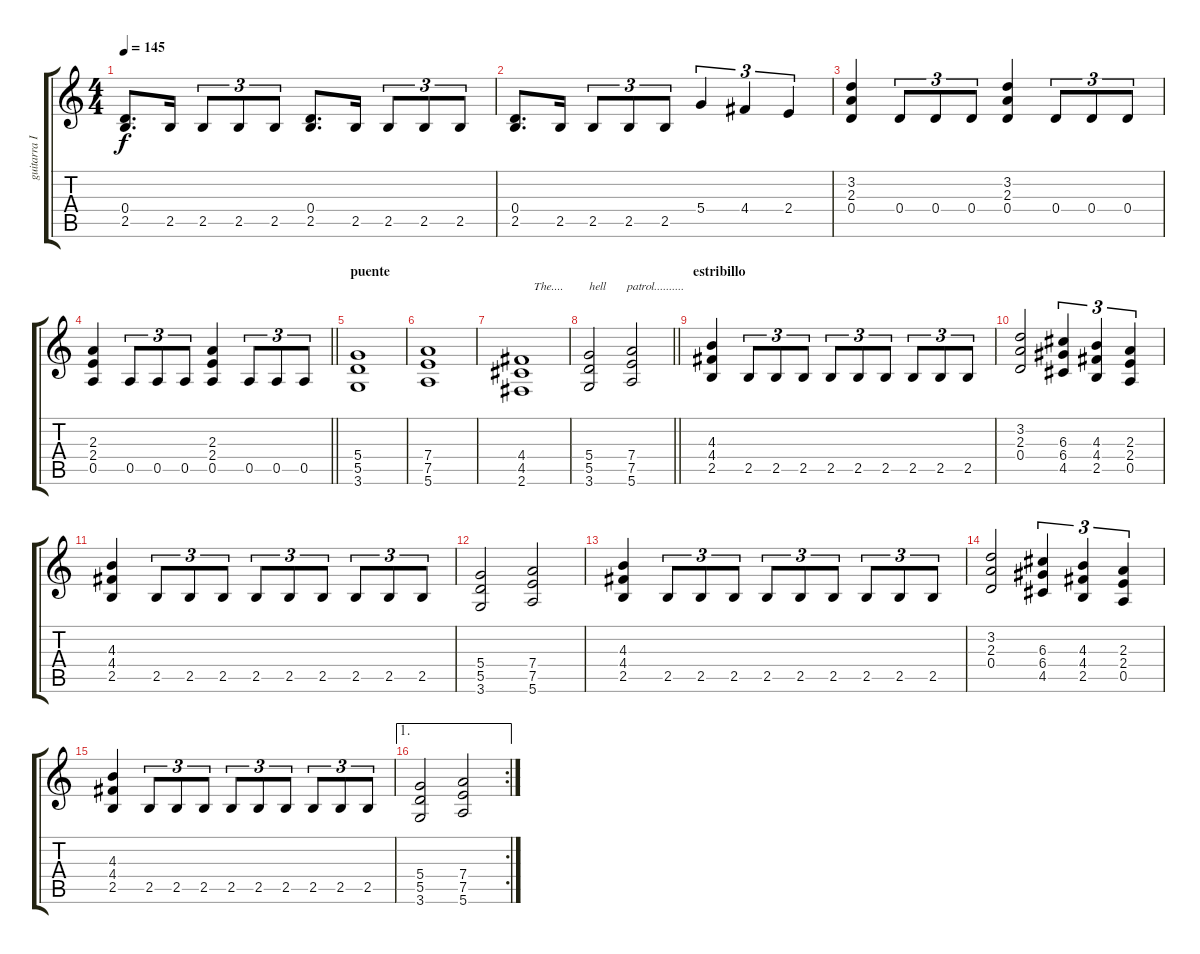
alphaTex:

\track ("guitarra I" "guitarra I") {instrument distortionguitar}
\staff {score tabs}
\tuning (E4 B3 G3 D3 A2 E2) {hide}
\ts (4 4)
\tempo 145
\clef g2
\ks c
(0.4 2.5).8{d dy f} 2.5.16 2.5.8{tu (3 2)} 2.5.8{tu (3 2)} 2.5.8{tu (3 2)} (0.4 2.5).8{d} 2.5.16 2.5.8{tu (3 2)} 2.5.8{tu (3 2)} 2.5.8{tu (3 2)} |
(0.4 2.5).8{d} 2.5.16 2.5.8{tu (3 2)} 2.5.8{tu (3 2)} 2.5.8{tu (3 2)} 5.4.4{tu (3 2)} 4.4.4{tu (3 2)} 2.4.4{tu (3 2)} |
(3.2 2.3 0.4).4 0.4.8{tu (3 2)} 0.4.8{tu (3 2)} 0.4.8{tu (3 2)} (3.2 2.3 0.4).4 0.4.8{tu (3 2)} 0.4.8{tu (3 2)} 0.4.8{tu (3 2)} |
\barLineRight lightlight
(2.3 2.4 0.5).4 0.5.8{tu (3 2)} 0.5.8{tu (3 2)} 0.5.8{tu (3 2)} (2.3 2.4 0.5).4 0.5.8{tu (3 2)} 0.5.8{tu (3 2)} 0.5.8{tu (3 2)} |
\section ("" "puente")
(5.4 5.5 3.6).1 |
(7.4 7.5 5.6).1 |
(4.4 4.5 2.6).1{txt "    The...."} |
\barLineRight lightlight
(5.4 5.5 3.6).2{txt "hell       patrol.........."} (7.4 7.5 5.6).2 |
\section ("" "estribillo")
(4.3 4.4 2.5).4 2.5.8{tu (3 2)} 2.5.8{tu (3 2)} 2.5.8{tu (3 2)} 2.5.8{tu (3 2)} 2.5.8{tu (3 2)} 2.5.8{tu (3 2)} 2.5.8{tu (3 2)} 2.5.8{tu (3 2)} 2.5.8{tu (3 2)} |
(3.2 2.3 0.4).2 (6.3 6.4 4.5).4{tu (3 2)} (4.3 4.4 2.5).4{tu (3 2)} (2.3 2.4 0.5).4{tu (3 2)} |
(4.3 4.4 2.5).4 2.5.8{tu (3 2)} 2.5.8{tu (3 2)} 2.5.8{tu (3 2)} 2.5.8{tu (3 2)} 2.5.8{tu (3 2)} 2.5.8{tu (3 2)} 2.5.8{tu (3 2)} 2.5.8{tu (3 2)} 2.5.8{tu (3 2)} |
(5.4 5.5 3.6).2 (7.4 7.5 5.6).2 |
(4.3 4.4 2.5).4 2.5.8{tu (3 2)} 2.5.8{tu (3 2)} 2.5.8{tu (3 2)} 2.5.8{tu (3 2)} 2.5.8{tu (3 2)} 2.5.8{tu (3 2)} 2.5.8{tu (3 2)} 2.5.8{tu (3 2)} 2.5.8{tu (3 2)} |
(3.2 2.3 0.4).2 (6.3 6.4 4.5).4{tu (3 2)} (4.3 4.4 2.5).4{tu (3 2)} (2.3 2.4 0.5).4{tu (3 2)} |
(4.3 4.4 2.5).4 2.5.8{tu (3 2)} 2.5.8{tu (3 2)} 2.5.8{tu (3 2)} 2.5.8{tu (3 2)} 2.5.8{tu (3 2)} 2.5.8{tu (3 2)} 2.5.8{tu (3 2)} 2.5.8{tu (3 2)} 2.5.8{tu (3 2)} |
\ae 1
\rc 2
(5.4 5.5 3.6).2 (7.4 7.5 5.6).2
